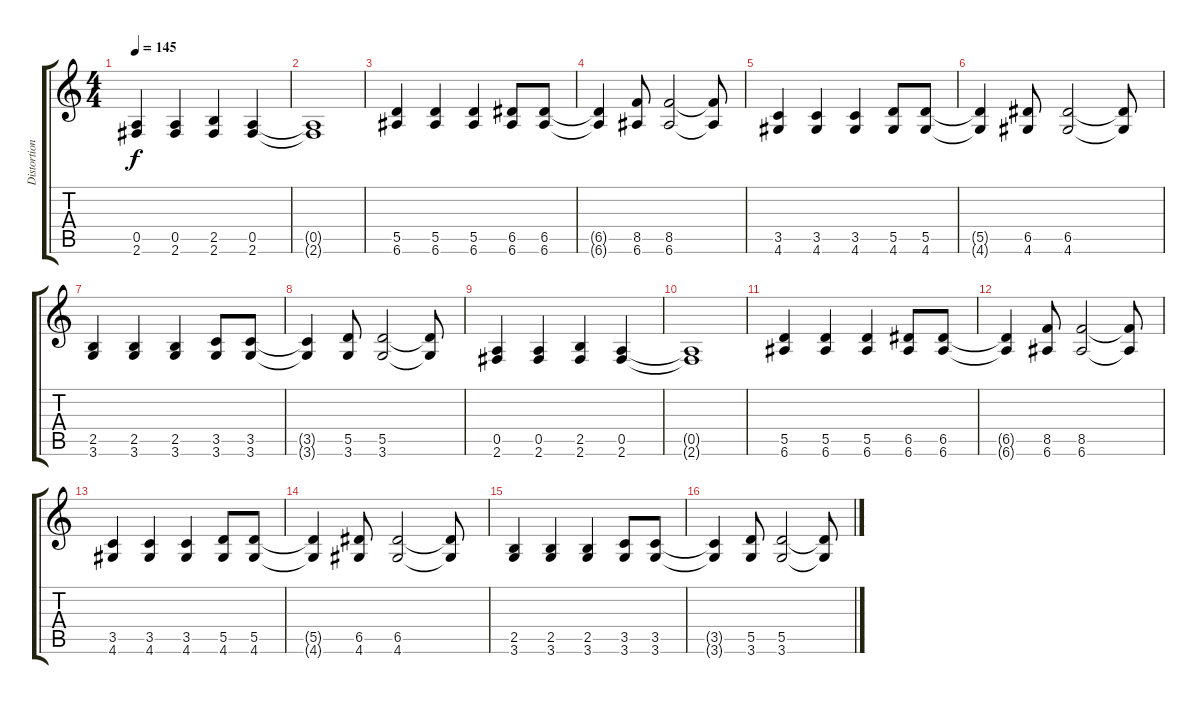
\track ("Distortion 2" "Distortion") {instrument overdrivenguitar}
\staff {score tabs}
\tuning (E4 B3 G3 D3 A2 E2) {hide}
\ts (4 4)
\tempo 145
\clef g2
\ks c
(0.5 2.6).4{dy f} (0.5 2.6).4 (2.5 2.6).4 (0.5 2.6).4 |
(0.5{t} 2.6{t}).1 |
(5.5 6.6).4 (5.5 6.6).4 (5.5 6.6).4 (6.5 6.6).8 (6.5 6.6).8 |
(6.5{t} 6.6{t}).4 (8.5 6.6).8 (8.5 6.6).2 (8.5{t} 6.6{t}).8 |
(3.5 4.6).4 (3.5 4.6).4 (3.5 4.6).4 (5.5 4.6).8 (5.5 4.6).8 |
(5.5{t} 4.6{t}).4 (6.5 4.6).8 (6.5 4.6).2 (6.5{t} 4.6{t}).8 |
(2.5 3.6).4{volume 14} (2.5 3.6).4 (2.5 3.6).4 (3.5 3.6).8 (3.5 3.6).8 |
(3.5{t} 3.6{t}).4 (5.5 3.6).8 (5.5 3.6).2 (5.5{t} 3.6{t}).8 |
(0.5 2.6).4{volume 12} (0.5 2.6).4 (2.5 2.6).4 (0.5 2.6).4 |
(0.5{t} 2.6{t}).1 |
(5.5 6.6).4{volume 10} (5.5 6.6).4 (5.5 6.6).4 (6.5 6.6).8 (6.5 6.6).8 |
(6.5{t} 6.6{t}).4 (8.5 6.6).8 (8.5 6.6).2 (8.5{t} 6.6{t}).8 |
(3.5 4.6).4{volume 8} (3.5 4.6).4 (3.5 4.6).4 (5.5 4.6).8 (5.5 4.6).8 |
(5.5{t} 4.6{t}).4 (6.5 4.6).8 (6.5 4.6).2 (6.5{t} 4.6{t}).8 |
(2.5 3.6).4{volume 6} (2.5 3.6).4 (2.5 3.6).4 (3.5 3.6).8 (3.5 3.6).8 |
(3.5{t} 3.6{t}).4 (5.5 3.6).8 (5.5 3.6).2 (5.5{t} 3.6{t}).8
